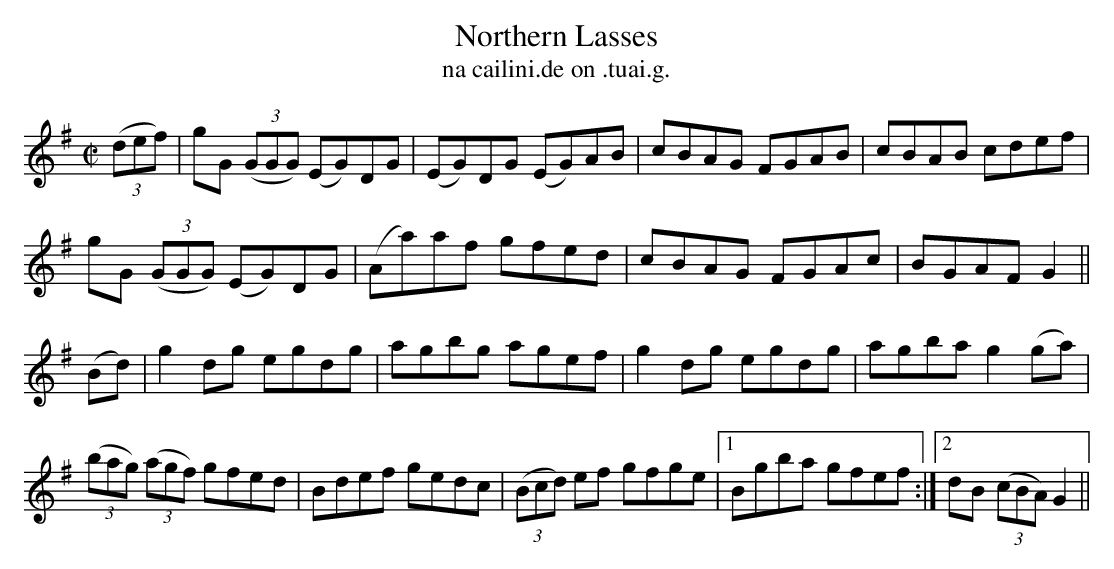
X:1
T: Northern Lasses
T: na cailini.de on .tuai.g.
M: C|
L: 1/8
K: G
((3def)|gG ((3GGG) (EG)DG|(EG)DG (EG)AB|cBAG FGAB|cBAB cdef|
gG ((3GGG) (EG)DG|(Aa)af gfed|cBAG FGAc|BGAF G2||
(Bd)|g2 dg egdg|agbg agef|g2 dg egdg|agba g2 (ga)|
((3bag) ((3agf) gfed|Bdef gedc|((3Bcd) ef gfge|1 Bgba gfef:|2 dB ((3cBA) G2||
